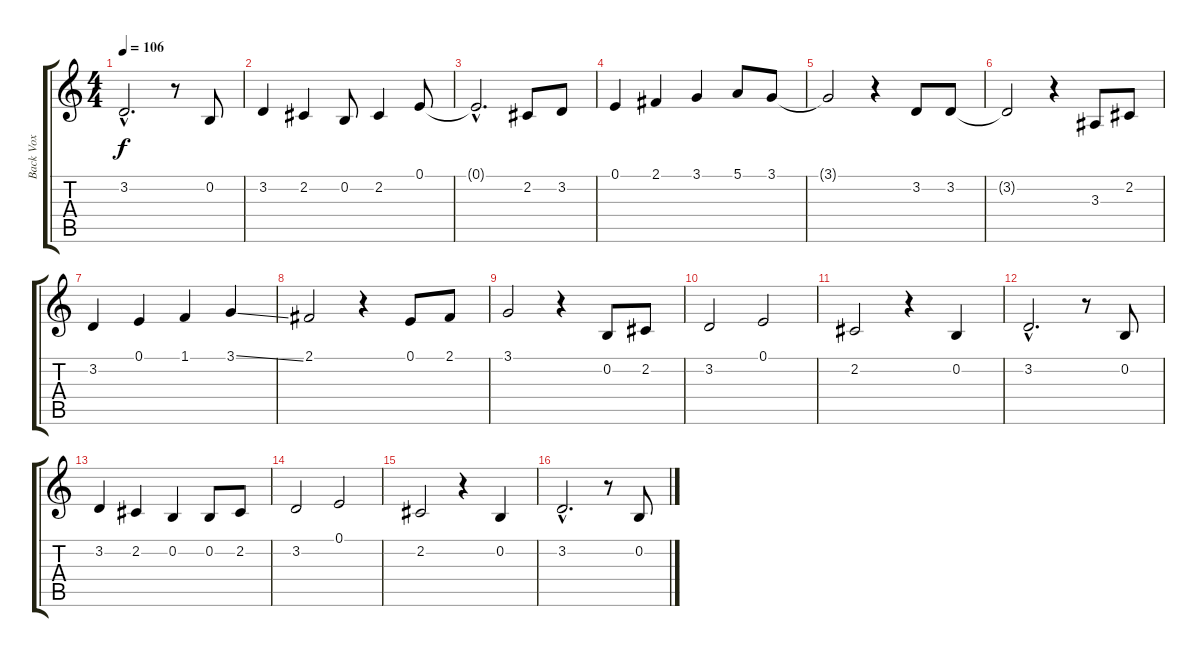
\track ("Back Vox" "Back Vox") {instrument tenorsax}
\staff {score tabs}
\tuning (E4 B3 G3 D3 A2 E2) {hide}
\ts (4 4)
\tempo 106
\clef g2
\ks c
3.2{hac}.2{d dy f} r.8 0.2.8 |
3.2.4 2.2.4 0.2.8 2.2.4 0.1.8 |
0.1{hac t}.2{d} 2.2.8 3.2.8 |
0.1.4 2.1.4 3.1.4 5.1.8 3.1.8 |
3.1{t}.2 r.4 3.2.8 3.2.8 |
3.2{t}.2 r.4 3.3.8 2.2.8 |
3.2.4 0.1.4 1.1.4 3.1{ss}.4 |
2.1.2 r.4 0.1.8 2.1.8 |
3.1.2 r.4 0.2.8 2.2.8 |
3.2.2 0.1.2 |
2.2.2 r.4 0.2.4 |
3.2{hac}.2{d} r.8 0.2.8 |
3.2.4 2.2.4 0.2.4 0.2.8 2.2.8 |
3.2.2 0.1.2 |
2.2.2 r.4 0.2.4 |
3.2{hac}.2{d} r.8 0.2.8
